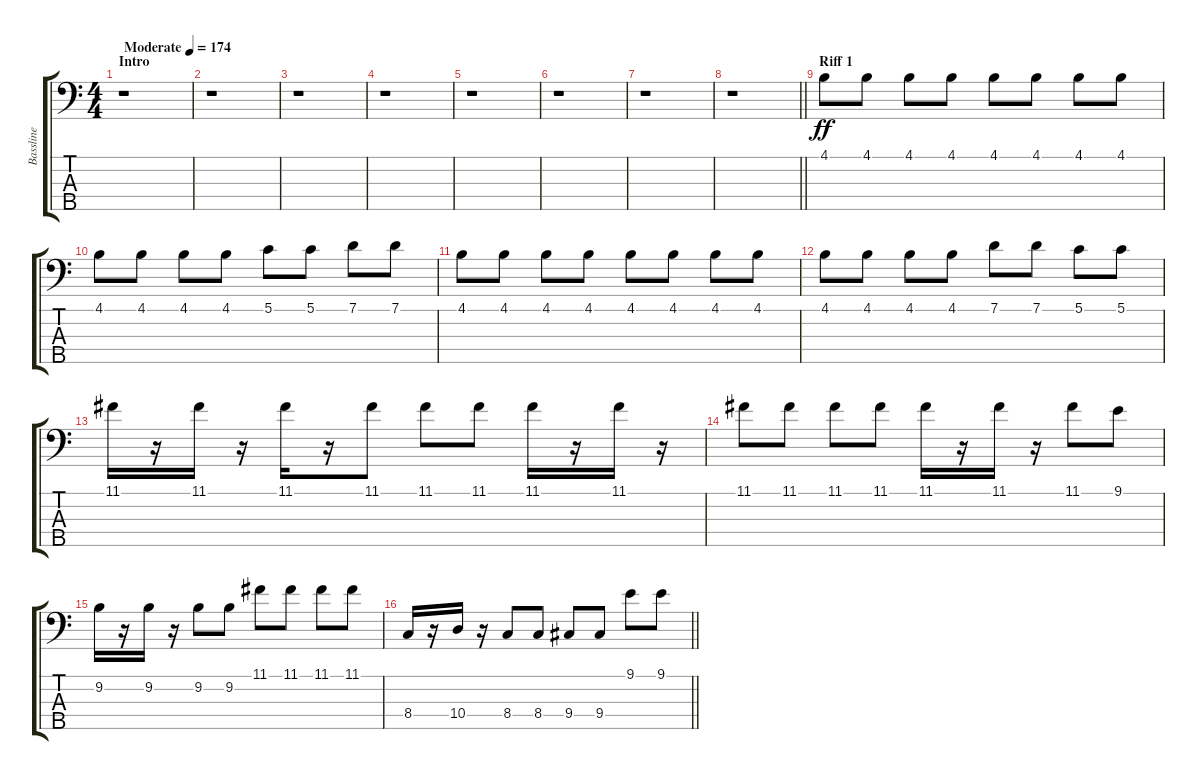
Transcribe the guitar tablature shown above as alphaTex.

\track ("Bassline" "Bassline") {instrument electricbassfinger}
\staff {score tabs}
\tuning (G2 D2 A1 E1 B0) {hide}
\ts (4 4)
\section ("" "Intro")
\tempo (174 "Moderate")
\clef f4
\ks c
r.1{dy ff instrument electricbassfinger} |
r.1 |
r.1 |
r.1 |
r.1 |
r.1 |
r.1 |
\barLineRight lightlight
r.1 |
\section ("" "Riff 1")
4.1.8 4.1.8 4.1.8 4.1.8 4.1.8 4.1.8 4.1.8 4.1.8 |
4.1.8 4.1.8 4.1.8 4.1.8 5.1.8 5.1.8 7.1.8 7.1.8 |
4.1.8 4.1.8 4.1.8 4.1.8 4.1.8 4.1.8 4.1.8 4.1.8 |
4.1.8 4.1.8 4.1.8 4.1.8 7.1.8 7.1.8 5.1.8 5.1.8 |
11.1.16 r.16 11.1.16 r.16 11.1.16 r.16 11.1.8 11.1.8 11.1.8 11.1.16 r.16 11.1.16 r.16 |
11.1.8 11.1.8 11.1.8 11.1.8 11.1.16 r.16 11.1.16 r.16 11.1.8 9.1.8 |
9.2.16 r.16 9.2.16 r.16 9.2.8 9.2.8 11.1.8 11.1.8 11.1.8 11.1.8 |
\barLineRight lightlight
8.4.16 r.16 10.4.16 r.16 8.4.8 8.4.8 9.4.8 9.4.8 9.1.8 9.1.8
